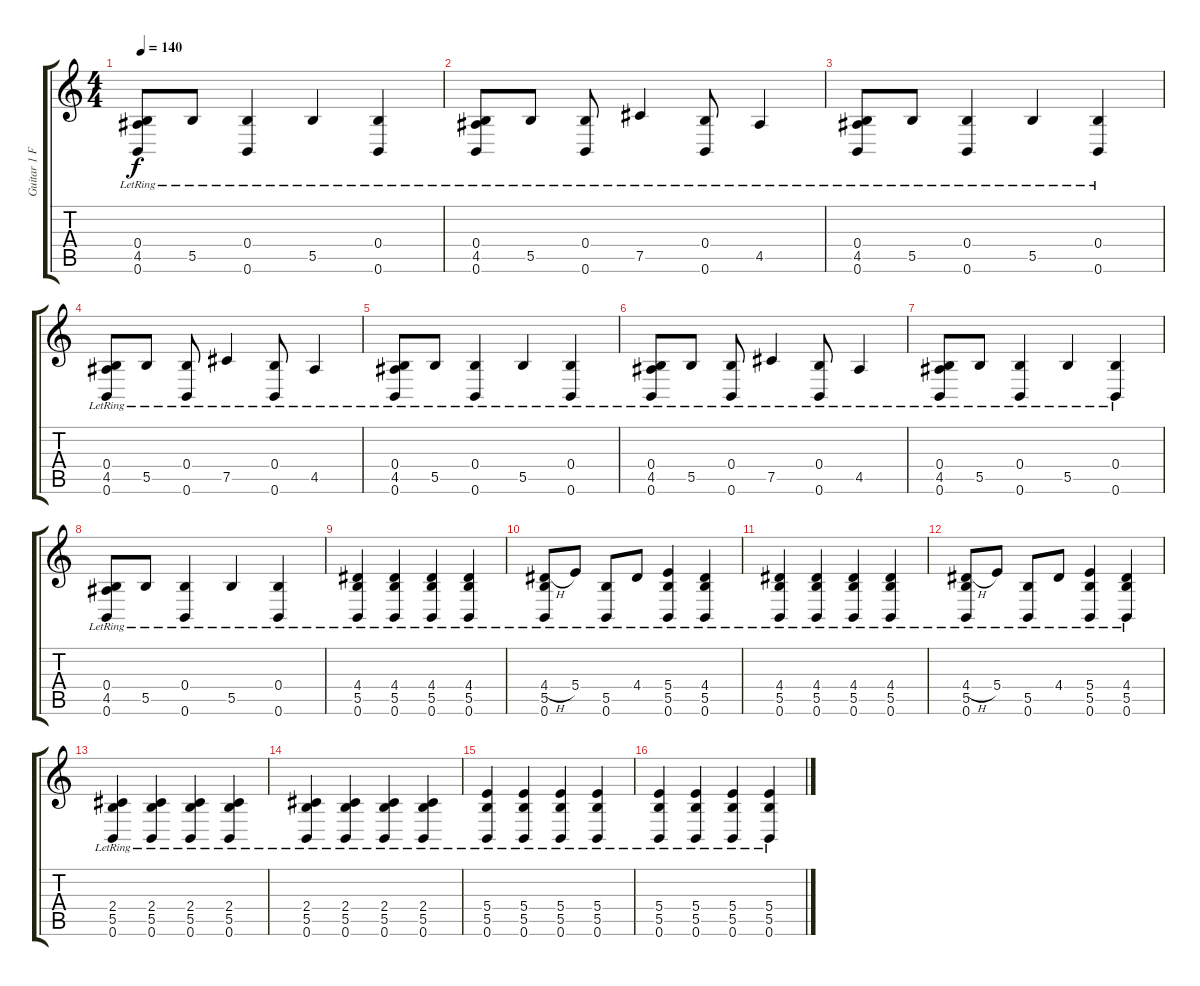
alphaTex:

\track ("Guitar 1 FX" "Guitar 1 F") {instrument distortionguitar}
\staff {score tabs}
\tuning (E4 B3 E3 B2 Gb2 B1) {hide}
\ts (4 4)
\tempo 140
\clef g2
\ks c
(0.4{lr} 4.5{lr} 0.6{lr}).8{dy f} 5.5{lr}.8 (0.4{lr} 0.6{lr}).4 5.5{lr}.4 (0.4{lr} 0.6{lr}).4 |
(0.4{lr} 4.5{lr} 0.6{lr}).8 5.5{lr}.8 (0.4{lr} 0.6{lr}).8 7.5{lr}.4 (0.4{lr} 0.6{lr}).8 4.5{lr}.4 |
(0.4{lr} 4.5{lr} 0.6{lr}).8 5.5{lr}.8 (0.4{lr} 0.6{lr}).4 5.5{lr}.4 (0.4{lr} 0.6{lr}).4 |
(0.4{lr} 4.5{lr} 0.6{lr}).8 5.5{lr}.8 (0.4{lr} 0.6{lr}).8 7.5{lr}.4 (0.4{lr} 0.6{lr}).8 4.5{lr}.4 |
(0.4{lr} 4.5{lr} 0.6{lr}).8 5.5{lr}.8 (0.4{lr} 0.6{lr}).4 5.5{lr}.4 (0.4{lr} 0.6{lr}).4 |
(0.4{lr} 4.5{lr} 0.6{lr}).8 5.5{lr}.8 (0.4{lr} 0.6{lr}).8 7.5{lr}.4 (0.4{lr} 0.6{lr}).8 4.5{lr}.4 |
(0.4{lr} 4.5{lr} 0.6{lr}).8 5.5{lr}.8 (0.4{lr} 0.6{lr}).4 5.5{lr}.4 (0.4{lr} 0.6{lr}).4 |
(0.4{lr} 4.5{lr} 0.6{lr}).8 5.5{lr}.8 (0.4{lr} 0.6{lr}).4 5.5{lr}.4 (0.4{lr} 0.6{lr}).4 |
(4.4{lr} 5.5{lr} 0.6{lr}).4 (4.4{lr} 5.5{lr} 0.6{lr}).4 (4.4{lr} 5.5{lr} 0.6{lr}).4 (4.4{lr} 5.5{lr} 0.6{lr}).4 |
(4.4{h lr} 5.5{lr} 0.6{lr}).8 5.4{lr}.8 (5.5{lr} 0.6{lr}).8 4.4{lr}.8 (5.4{lr} 5.5{lr} 0.6{lr}).4 (4.4{lr} 5.5{lr} 0.6{lr}).4 |
(4.4{lr} 5.5{lr} 0.6{lr}).4 (4.4{lr} 5.5{lr} 0.6{lr}).4 (4.4{lr} 5.5{lr} 0.6{lr}).4 (4.4{lr} 5.5{lr} 0.6{lr}).4 |
(4.4{h lr} 5.5{lr} 0.6{lr}).8 5.4{lr}.8 (5.5{lr} 0.6{lr}).8 4.4{lr}.8 (5.4{lr} 5.5{lr} 0.6{lr}).4 (4.4{lr} 5.5{lr} 0.6{lr}).4 |
(2.4{lr} 5.5{lr} 0.6{lr}).4 (2.4{lr} 5.5{lr} 0.6{lr}).4 (2.4{lr} 5.5{lr} 0.6{lr}).4 (2.4{lr} 5.5{lr} 0.6{lr}).4 |
(2.4{lr} 5.5{lr} 0.6{lr}).4 (2.4{lr} 5.5{lr} 0.6{lr}).4 (2.4{lr} 5.5{lr} 0.6{lr}).4 (2.4{lr} 5.5{lr} 0.6{lr}).4 |
(5.4{lr} 5.5{lr} 0.6{lr}).4 (5.4{lr} 5.5{lr} 0.6{lr}).4 (5.4{lr} 5.5{lr} 0.6{lr}).4 (5.4{lr} 5.5{lr} 0.6{lr}).4 |
(5.4{lr} 5.5{lr} 0.6{lr}).4 (5.4{lr} 5.5{lr} 0.6{lr}).4 (5.4{lr} 5.5{lr} 0.6{lr}).4 (5.4{lr} 5.5{lr} 0.6{lr}).4
